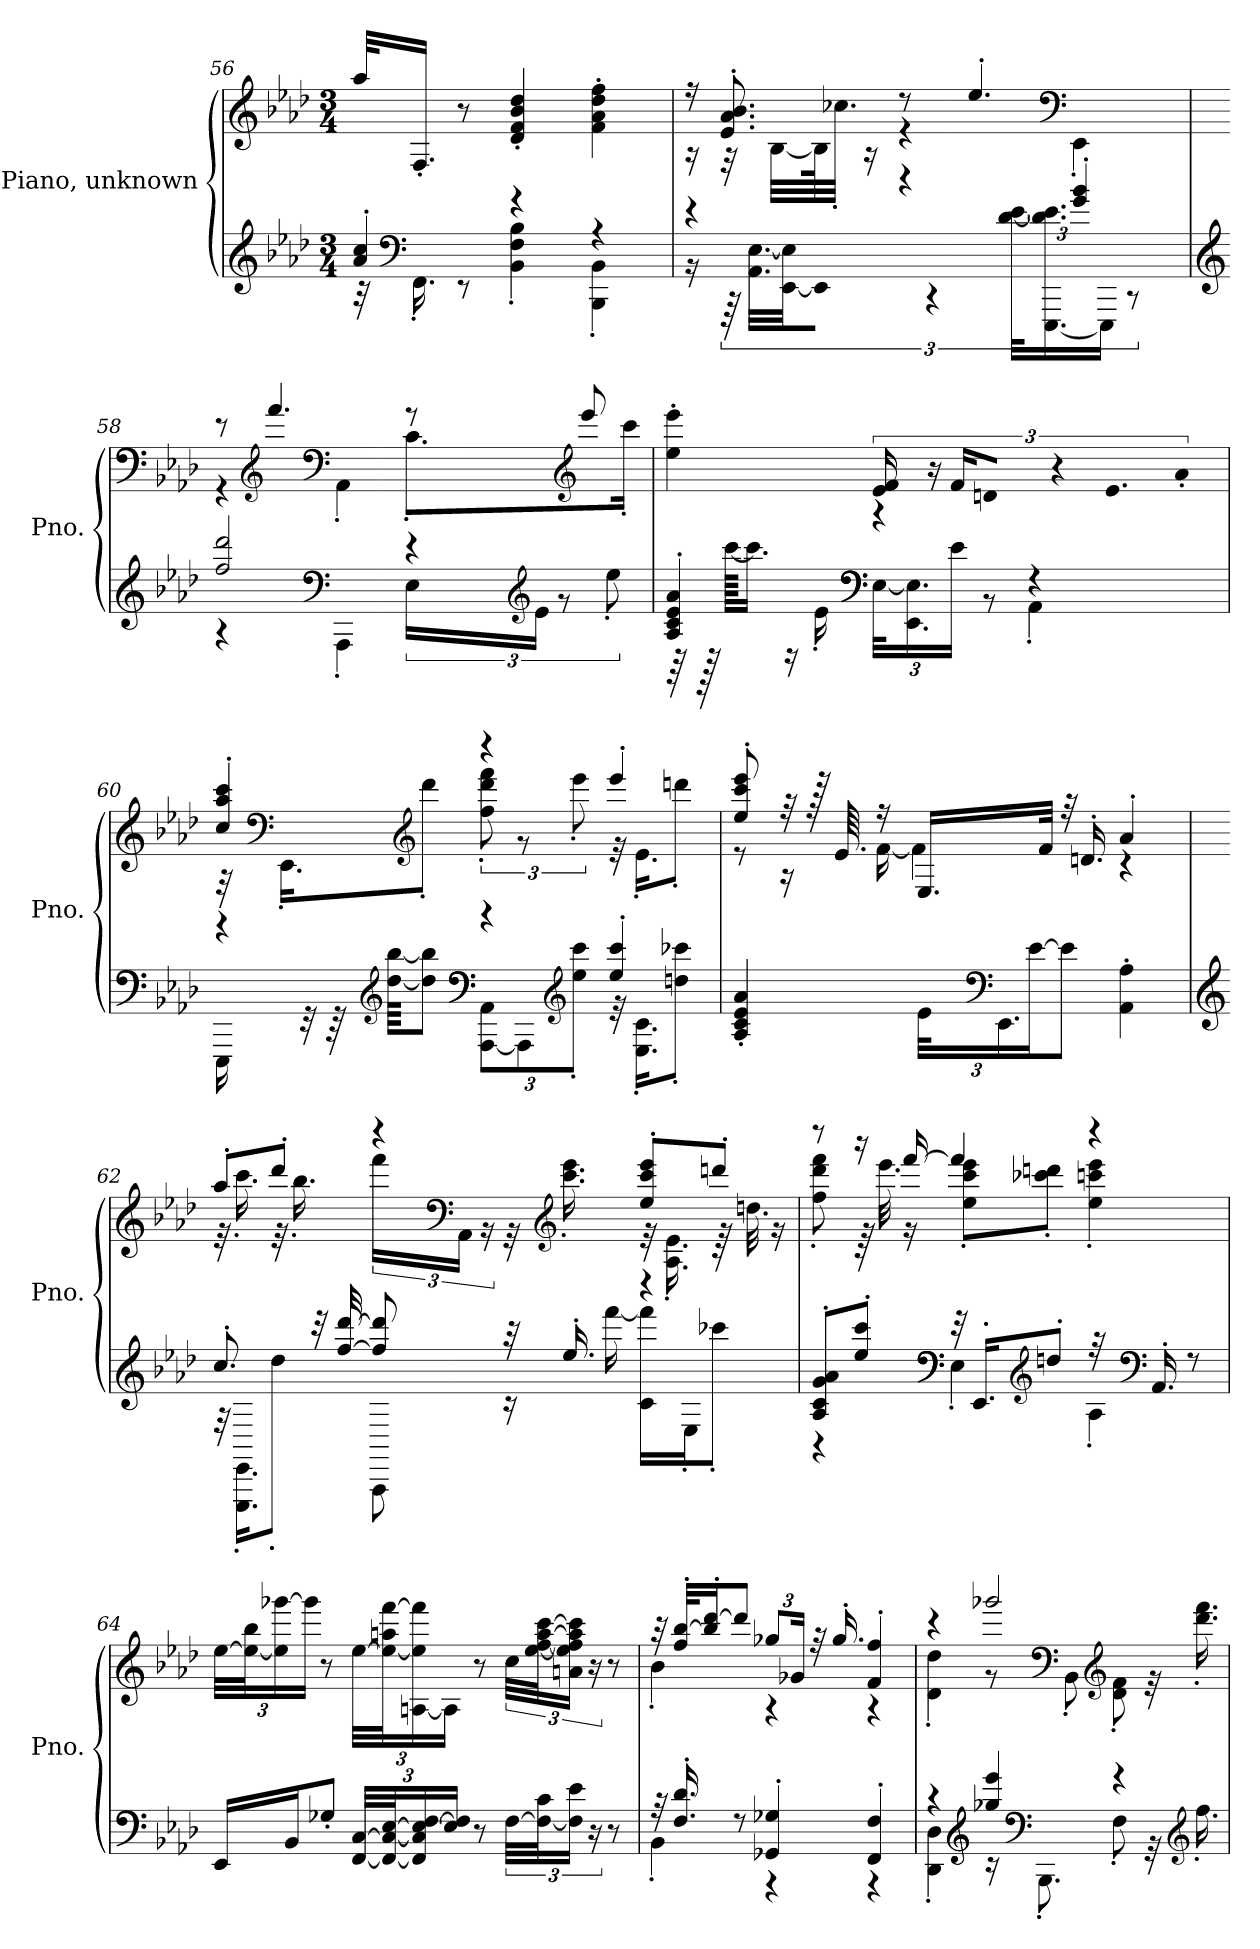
**kern	**kern
*part1	*part1
*staff2	*staff1
*I"Piano, unknown	*
*I'Pno.	*
*clefG2	*clefG2
*k[b-e-a-d-]	*k[b-e-a-d-]
*M3/4	*M3/4
=56	=56
*^	*
4a-/' 4cc/'	32r	32aa-/KLL
*clefF4	*	*
.	16.FF'\	16.F'/JJ
.	8r	8r
4r	4BB-\' 4F\' 4B-\'	4d-/' 4f/' 4b-/' 4dd-/'
4r	4BBB-\' 4BB-\'	4f\' 4a-\' 4dd-\' 4ff\'
!!LO:LB:g=z
=57	=57	=57
*	*	*^
4r	16r	16r	16r
.	96r	8.e-/' 8.a-/' 8.b-/'	32r
.	48.AA-\ [48.E-\LLL	.	.
.	.	.	[32B-\LLL
.	[48EE-\ 48E-\]JJ	.	.
.	8EE-\J]	.	64B-\K]
.	.	.	32.cc-X'\JJJ
.	.	.	16r
4r	4r	8r	4r
.	.	4.ee-'/	.
*	*	*clefF4	*
*	*Xbrackettup	*	*
4g/' 4b-/'	[48d-\ [48e-\KLL	.	4EE-'\
.	[24.EEE-\ 24.d-\] 24.e-\]	.	.
.	24EEE-\JJ]	.	.
.	8r	.	.
=58	=58	=58	=58
*clefG2	*	*	*
2ff/ 2ddd-/	4r	8r	4r
*	*	*clefG2	*
.	.	4.fff/	.
*clefF4	*	*clefF4	*
.	4AAA-'\	.	4AA-'\
*	*brackettup	*	*
4r	24E-\LL	8r	8.c'\L
*clefG2	*	*	*
.	24e-\JJ	.	.
.	12r	.	.
*	*	*clefG2	*
.	.	8eee-/	.
.	12ee-'\	.	.
.	.	.	16ccc'\Jk
*	*	*v	*v
!!LO:LB:g=z
=59	=59	=59
4A-/' 4c/' 4e-/' 4a-/'	64r	4ee-\' 4eee-\'
.	128r	.
.	[128ccc\KKKLL	.
.	16.ccc\JJ]	.
.	16r	.
.	16e-'\	.
*clefF4	*	*
*	*Xbrackettup	*
4r	[48E-\KLL	24e-/ 24f/
.	24.EE-\ 24.E-\]	.
.	.	24r
.	24e-\JJ	24f/LL
.	8r	16dn/JJ
.	.	64r
.	.	32.e-/
4r	4AA-'\	4a-'/
=60	=60	=60
*	*	*^
4r	16EEE-\	4cc/' 4aa-/' 4ccc/'	32r
*	*	*clefF4	*
.	.	.	16.EE-'\KL
.	32r	.	.
.	64r	.	.
*clefG2	*	*	*
.	[64dd-\ [64bb-\KKKL	.	.
*	*	*clefG2	*
.	8dd-\] 8bb-\]J	.	8ddd-'\J
*clefF4	*	*	*
4r	[12AAA-\ 12AA-\L	4r	12ff\' 12ddd-\' 12fff\'
.	12AAA-\]	.	12r
*clefG2	*	*	*
.	12ee-\' 12ccc\'J	.	12eee-'\
4ee-/' 4ccc/'	32r	4eee-'/	32r
.	16.E-\' 16.c\'KL	.	16.e-'\KL
.	8ddn\' 8ccc-X\'J	.	8dddn'\J
*v	*v	*	*
!!LO:PB:g=z	!!
=61	=61	=61
4A-/' 4c/' 4e-/' 4a-/'	8ee-/' 8ccc/' 8eee-/'	8r
.	32r	16r
.	128r	.
.	64.e-/	.
.	16r	[16f\
48e-\KLL	16.E-/LL	4f\]
*clefF4	*	*
24.EE-\	.	.
[24e-\J	.	.
.	32f/JJk	.
8e-\J]	32r	.
.	16.dn'/	.
4AA-\' 4A-\'	4a-'/	4r
=62	=62	=62
*clefG2	*	*
*^	*	*
8.cc'/	32r	8aa-'/L	32r
.	16.EEE-\' 16.EE-\'KL	.	16.ccc'\
.	8dd-'\J	8ddd-'/J	32r
.	.	.	16.bb-'\
32r	.	.	.
[32ff/ [32ddd-/	.	.	.
8ff/] 8ddd-/]	8AAA-\	4r	24fff\LL
*	*	*clefF4	*
.	.	.	24AA-\JJ
.	.	.	24r
32r	16r	.	32r
*	*	*clefG2	*
16.ee-'/	.	.	16.ccc\' 16.eee-\'
.	[16fff\	.	.
4r	16c\ 16fff\]LL	8ee-/' 8ccc/' 8eee-/'L	32r
.	.	.	16.A-\' 16.e-\'
.	16E-'\J	.	.
.	8ccc-X'\J	8dddn'/J	64r
.	.	.	32.ddn\
.	.	.	16r
!!LO:LB:g=z	!!
=63	=63	=63	=63
8A-/' 8c/' 8g/' 8a-/'L	4r	8r	8ff\' 8ddd-\' 8fff\'
8ee-/' 8ccc/'J	.	16r	64r
.	.	.	32.eee-\
.	.	[16fff/	16r
*clefF4	*	*	*
32r	4E-'\	4fff/]	8ee-\' 8ccc\' 8eee-\'L
16.EE-'/KL	.	.	.
*clefG2	*	*	*
8ddn'/J	.	.	8ccc-X\' 8dddn\'J
32r	4A-'\	4r	4ee-\' 4cccn\' 4eee-\'
*clefF4	*	*	*
16.AA-'/	.	.	.
8r	.	.	.
*v	*v	*	*
*	*v	*v
=64	=64
*	*Xbrackettup
16EE-/LL	[48ee-\LLL
.	48ee-\_ 48bb-\J
.	24ee-\] [24ggg-X\
16BB-/J	.
.	24ggg-\JJ]
8G-X'/J	8r
[48FF/ [48C/LLL	[48ee-\LLL
48FF/_ 48C/_ [48E-/J	48ee-\_ 48aan\ [48fff\J
24FF/] 24C/] 24E-/_ [24F/	[24An\ 24ee-\] 24fff\]
24E-/] 24F/]JJ	24A\JJ]
8r	8r
*brackettup	*brackettup
[48F\LLL	48cc\LLL
48F\_ 48c\J	[48ee-\ [48ff\ [48aa\ [48ccc\J
24F\] 24e-\JJ	24an\ 24ee-\] 24ff\] 24aa\] 24ccc\]JJ
24r	24r
8r	8r
!!LO:LB:g=z
=65	=65
*^	*^
32r	4BB-'\	32r	4b-'\
16.F/' 16.d-/'	.	32ff/' [32bb-/'KLL	.
.	.	16bb-/]' [16ddd-/'J	.
8r	.	8ddd-/J]	.
*	*	*Xbrackettup	*
4GG-X/' 4G-X/'	4r	12gg-X/L	4r
.	.	24g-X/Jk	.
.	.	32r	.
.	.	16.gg-'/	.
4FF/' 4F/'	4r	4f/' 4ff/'	4r
=66	=66	=66	=66
4r	4DD-\' 4D-\'	4r	4d-\' 4dd-\'
*clefG2	*	*	*
4gg-X/ 4eee-/	16r	2ggg-X/	8r
*clefF4	*	*	*
.	8.BBB-'\	.	.
*	*	*clefF4	*
.	.	.	8BB-'\
*	*	*clefG2	*
4r	8F'\	.	8d-\' 8f\'
.	32r	.	32r
*clefG2	*	*	*
.	16.ff'\	.	16.ddd-\' 16.fff\'
*v	*v	*	*
*	*v	*v
=	=
*-	*-
